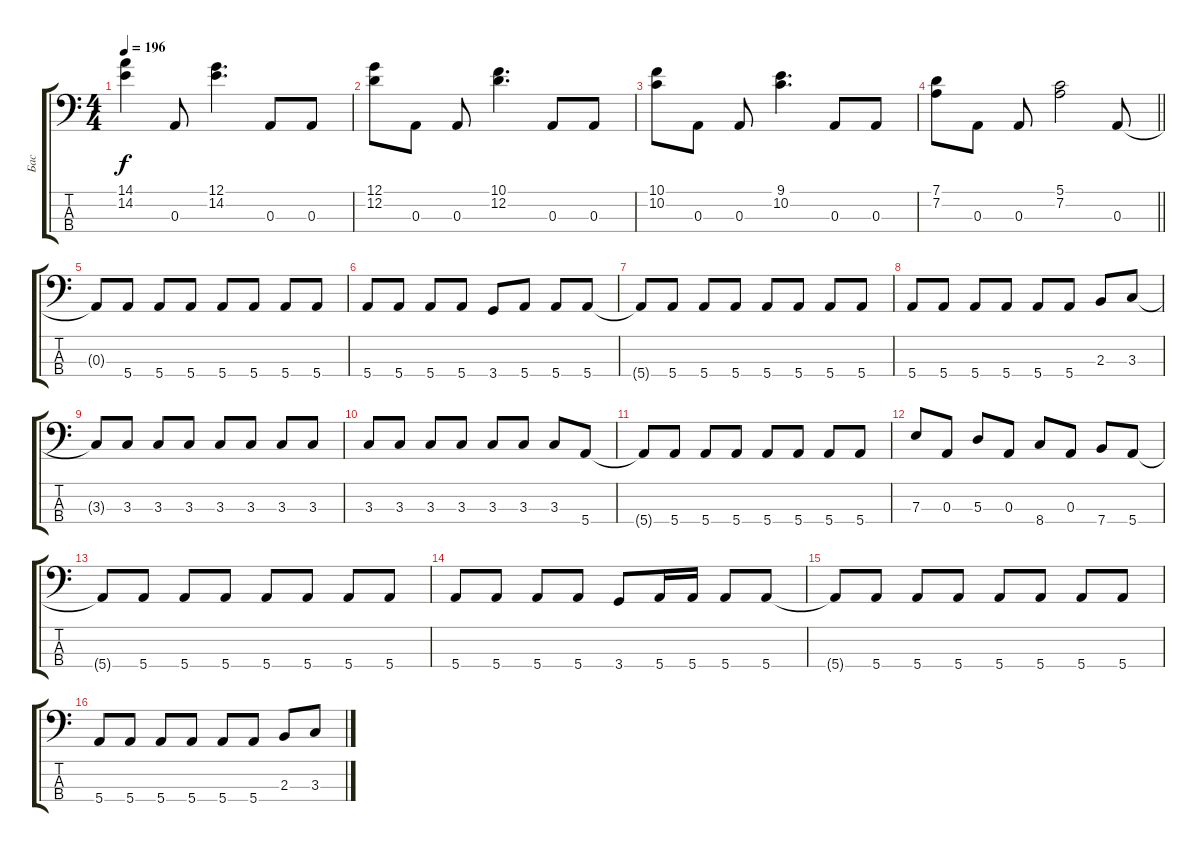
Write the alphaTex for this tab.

\track ("Бас" "Бас") {instrument electricbasspick}
\staff {score tabs}
\tuning (G2 D2 A1 E1) {hide}
\ts (4 4)
\tempo 196
\clef f4
\ks c
(14.1{t} 14.2{t}).4{dy f} 0.3.8 (12.1 14.2).4{d} 0.3.8 0.3.8 |
(12.1 12.2).8 0.3.8 0.3.8 (10.1 12.2).4{d} 0.3.8 0.3.8 |
(10.1 10.2).8 0.3.8 0.3.8 (9.1 10.2).4{d} 0.3.8 0.3.8 |
\barLineRight lightlight
(7.1 7.2).8 0.3.8 0.3.8 (5.1 7.2).2 0.3.8 |
0.3{t}.8 5.4.8 5.4.8 5.4.8 5.4.8 5.4.8 5.4.8 5.4.8 |
5.4.8 5.4.8 5.4.8 5.4.8 3.4.8 5.4.8 5.4.8 5.4.8 |
5.4{t}.8 5.4.8 5.4.8 5.4.8 5.4.8 5.4.8 5.4.8 5.4.8 |
5.4.8 5.4.8 5.4.8 5.4.8 5.4.8 5.4.8 2.3.8 3.3.8 |
3.3{t}.8 3.3.8 3.3.8 3.3.8 3.3.8 3.3.8 3.3.8 3.3.8 |
3.3.8 3.3.8 3.3.8 3.3.8 3.3.8 3.3.8 3.3.8 5.4.8 |
5.4{t}.8 5.4.8 5.4.8 5.4.8 5.4.8 5.4.8 5.4.8 5.4.8 |
7.3.8 0.3.8 5.3.8 0.3.8 8.4.8 0.3.8 7.4.8 5.4.8 |
5.4{t}.8 5.4.8 5.4.8 5.4.8 5.4.8 5.4.8 5.4.8 5.4.8 |
5.4.8 5.4.8 5.4.8 5.4.8 3.4.8 5.4.16 5.4.16 5.4.8 5.4.8 |
5.4{t}.8 5.4.8 5.4.8 5.4.8 5.4.8 5.4.8 5.4.8 5.4.8 |
5.4.8 5.4.8 5.4.8 5.4.8 5.4.8 5.4.8 2.3.8 3.3.8
